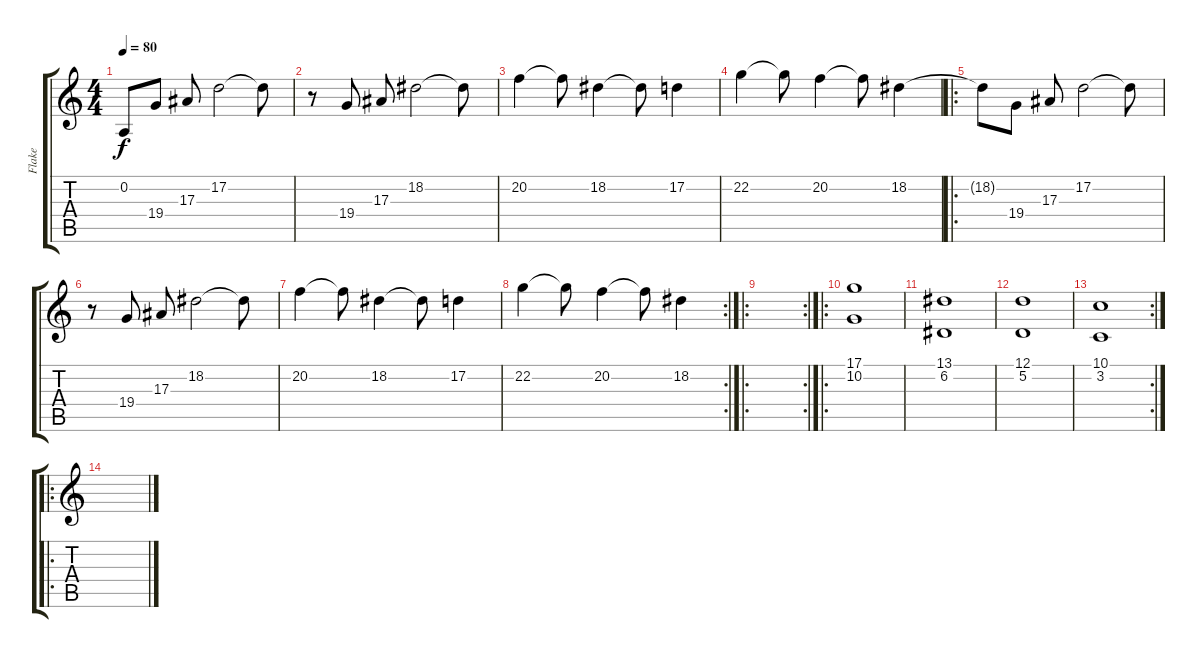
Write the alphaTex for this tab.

\track ("Flake" "Flake") {instrument synthstrings2}
\staff {score tabs}
\tuning (D4 A3 F3 C3 G2 C2) {hide}
\ts (4 4)
\section ("" "")
\tempo 80
\clef g2
\ks c
0.2.8{dy f instrument synthstrings2} 19.4.8 17.3.8 17.2.2 17.2{t}.8 |
r.8 19.4.8 17.3.8 18.2.2 18.2{t}.8 |
20.2.4 20.2{t}.8 18.2.4 18.2{t}.8 17.2.4 |
22.2.4 22.2{t}.8 20.2.4 20.2{t}.8 18.2.4 |
\ro
18.2{t}.8 19.4.8 17.3.8 17.2.2 17.2{t}.8 |
r.8 19.4.8 17.3.8 18.2.2 18.2{t}.8 |
20.2.4 20.2{t}.8 18.2.4 18.2{t}.8 17.2.4 |
\rc 2
22.2.4 22.2{t}.8 20.2.4 20.2{t}.8 18.2.4 |
\ro
\rc 2
|
\ro
(17.1 10.2).1 |
(13.1 6.2).1 |
(12.1 5.2).1 |
\rc 2
(10.1 3.2).1 |
\ro
